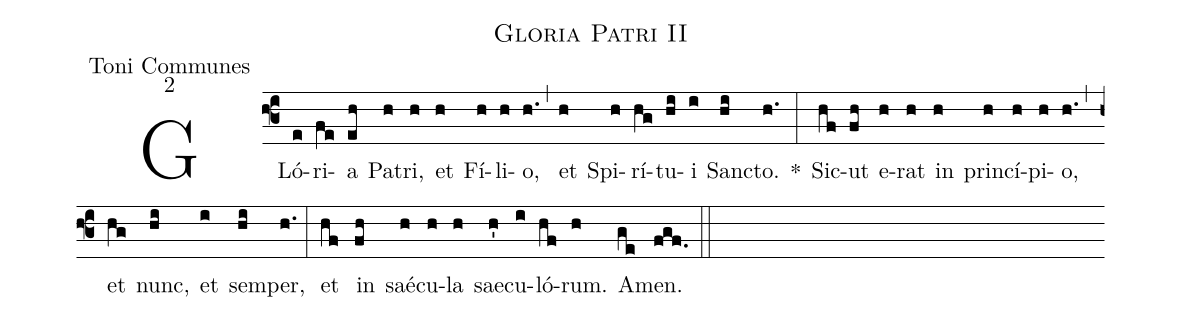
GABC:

name:Gloria Patri II;
office-part:Toni Communes;
mode:2;
%%
(f3) GLó(e)ri(fe)a(eh) Pa(h)tri,(h) et(h) Fí(h)li(h)o,(h.) (,) et(h) Spi(h)rí(hg)tu(hi)i(i) San(hi)cto.(h.) *(:) Sic(hf)ut(fh) e(h)rat(h) in(h) prin(h)cí(h)pi(h)o,(h.) (,) et(hg) nunc,(hi) et(i) sem(hi)per,(h.) (:) et(hf) in(fh) saé(h)cu(h)la(h) sae(h')cu(i)ló(hf)rum.(h) A(ge)men.(fgf.) (::)
